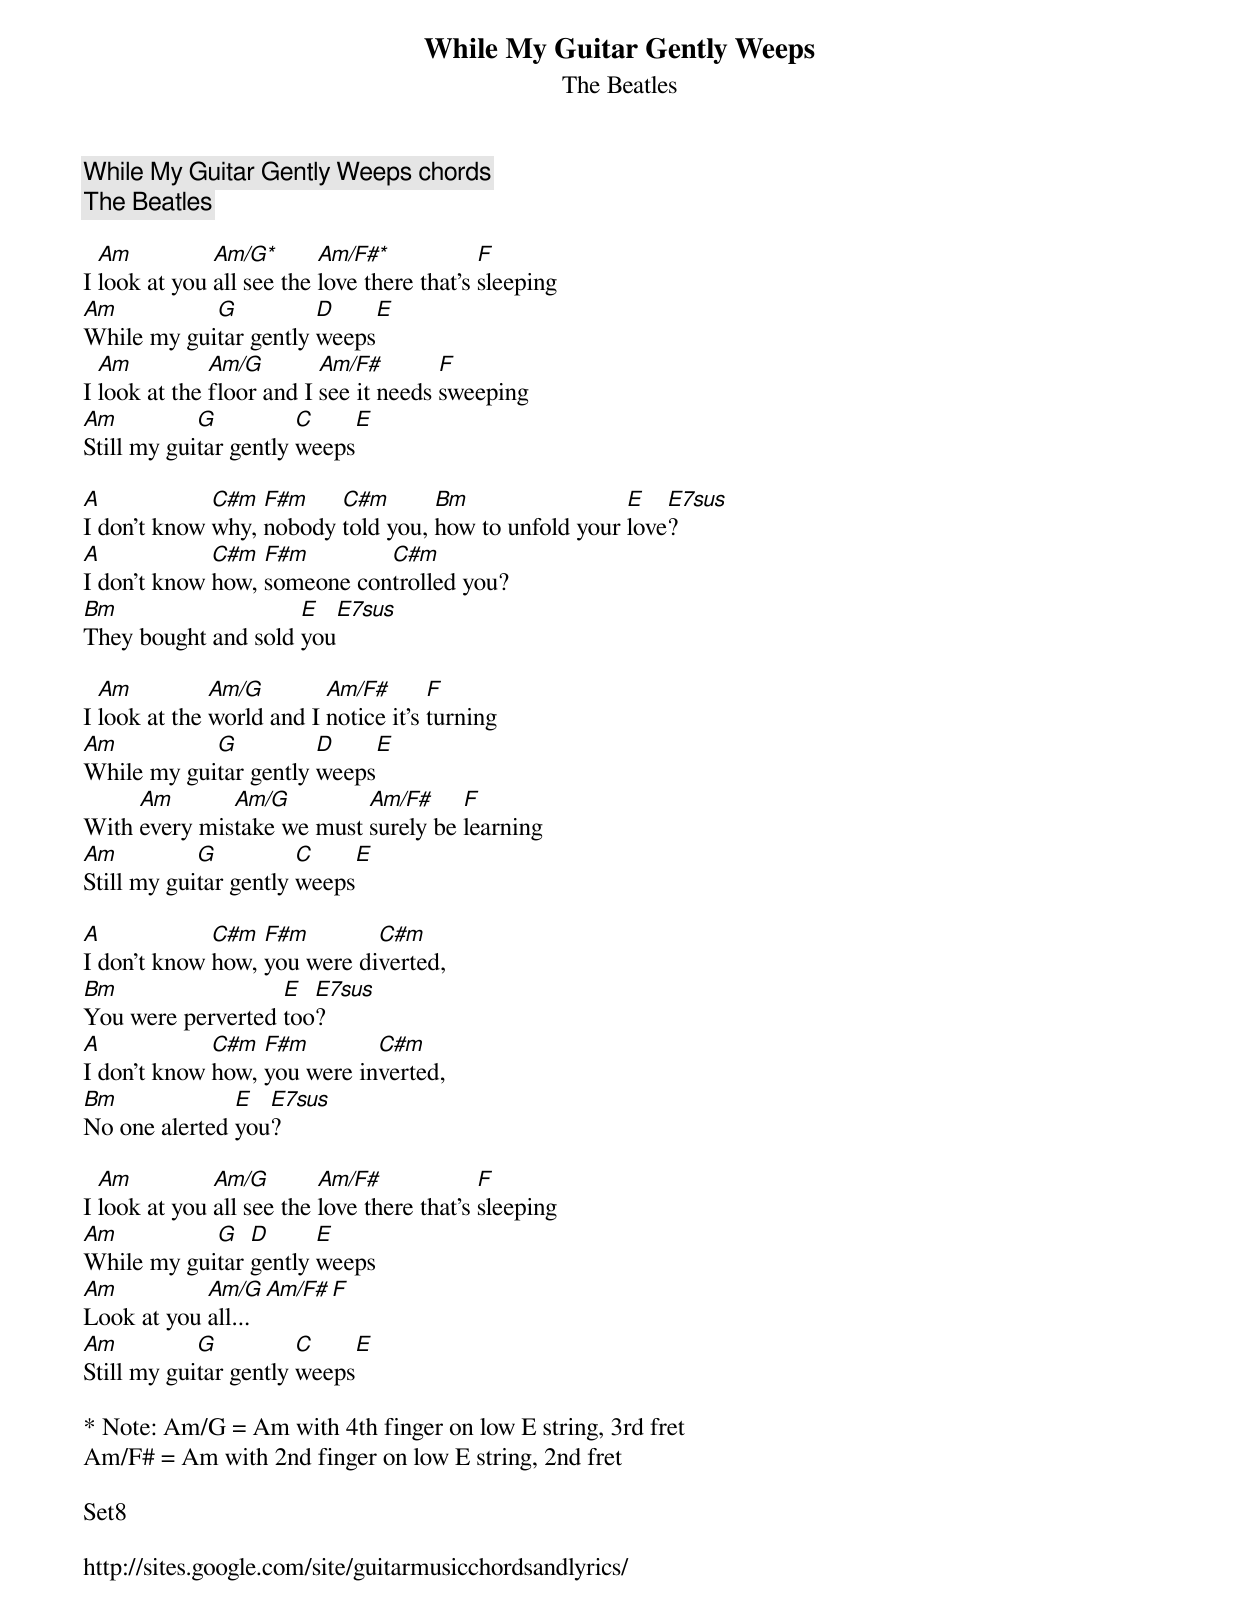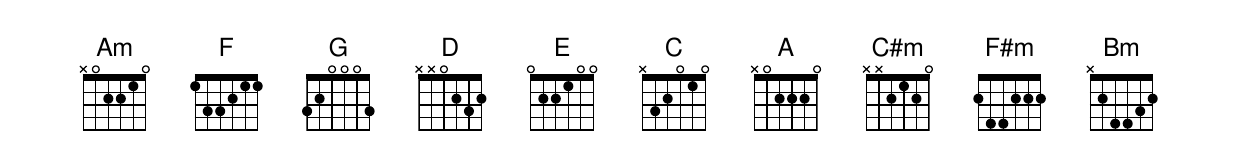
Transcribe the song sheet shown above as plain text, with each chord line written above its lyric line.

{t:While My Guitar Gently Weeps}
{st:The Beatles}

While My Guitar Gently Weeps chords
The Beatles

  Am          Am/G*       Am/F#*            F
I look at you all see the love there that's sleeping
Am          G          D    E
While my guitar gently weeps
  Am          Am/G        Am/F#        F
I look at the floor and I see it needs sweeping
Am          G          C    E
Still my guitar gently weeps

A            C#m  F#m    C#m       Bm                 E   E7sus
I don't know why, nobody told you, how to unfold your love?
A            C#m  F#m        C#m
I don't know how, someone controlled you?
Bm                   E  E7sus
They bought and sold you

  Am          Am/G        Am/F#       F
I look at the world and I notice it's turning
Am          G          D    E
While my guitar gently weeps
     Am       Am/G         Am/F#     F
With every mistake we must surely be learning
Am          G          C    E
Still my guitar gently weeps

A            C#m  F#m        C#m
I don't know how, you were diverted,
Bm                 E  E7sus
You were perverted too?
A            C#m  F#m        C#m
I don't know how, you were inverted,
Bm             E  E7sus
No one alerted you?

  Am          Am/G        Am/F#             F
I look at you all see the love there that's sleeping
Am          G   D      E
While my guitar gently weeps
Am          Am/G  Am/F# F
Look at you all...
Am          G          C    E
Still my guitar gently weeps

* Note: Am/G = Am with 4th finger on low E string, 3rd fret
Am/F# = Am with 2nd finger on low E string, 2nd fret

Set8

http://sites.google.com/site/guitarmusicchordsandlyrics/
